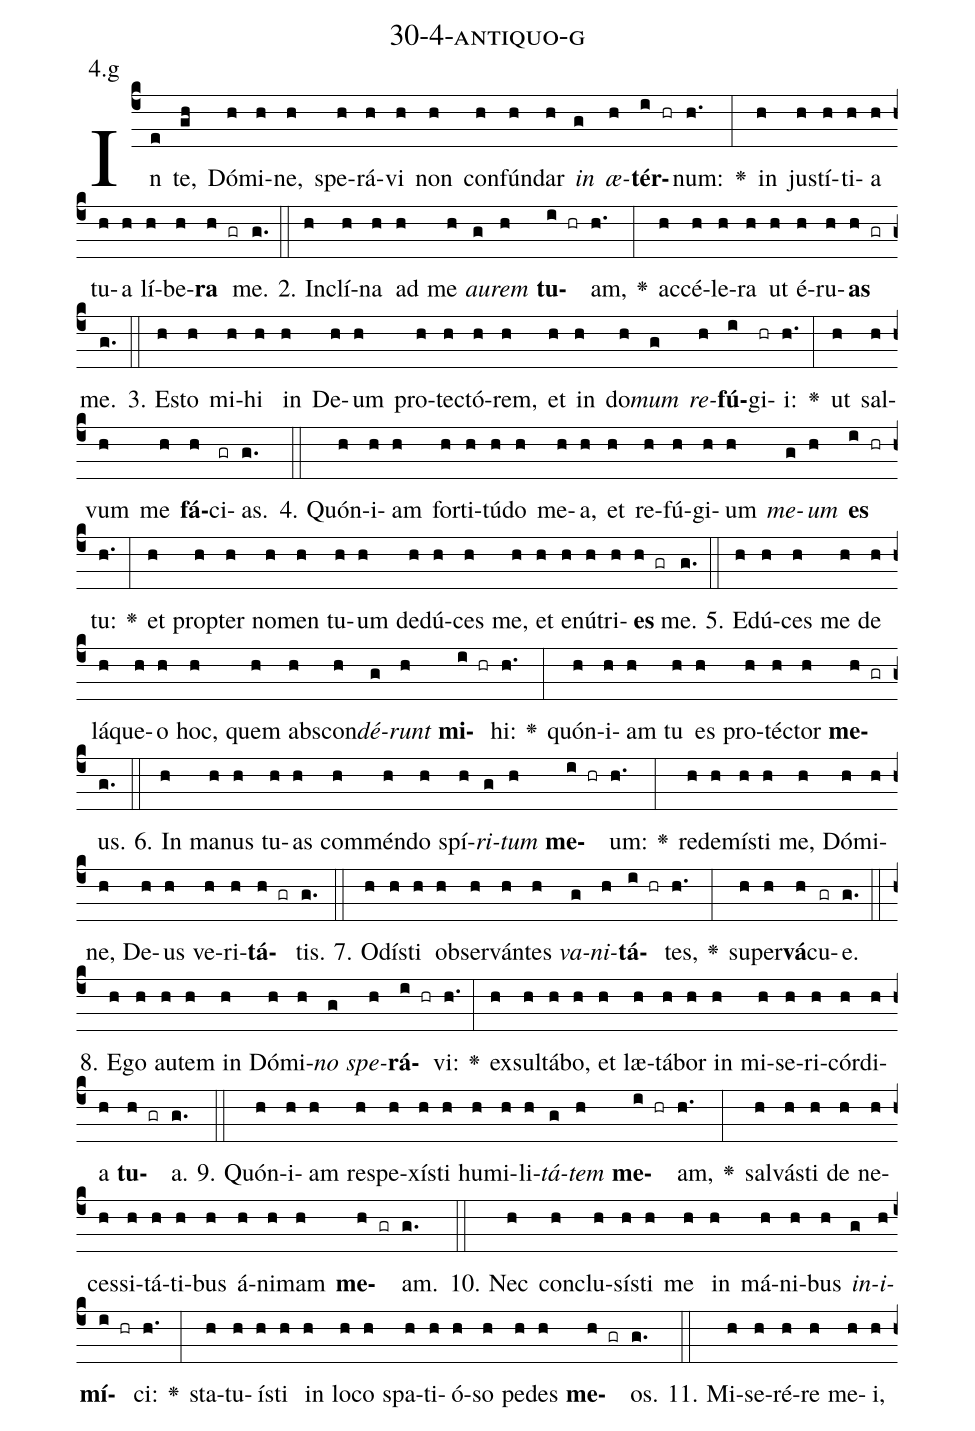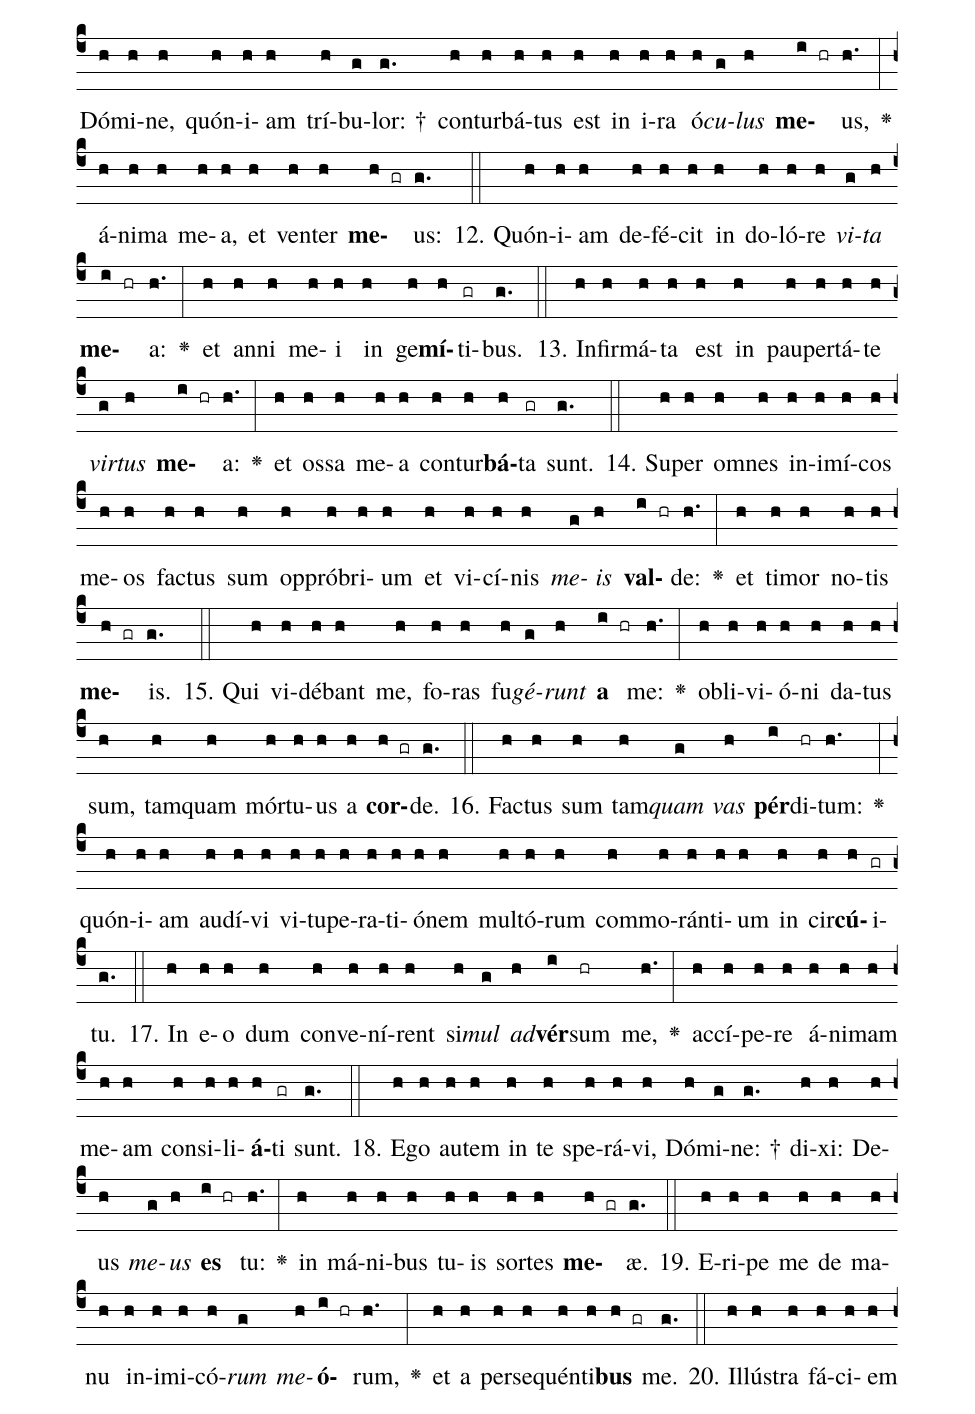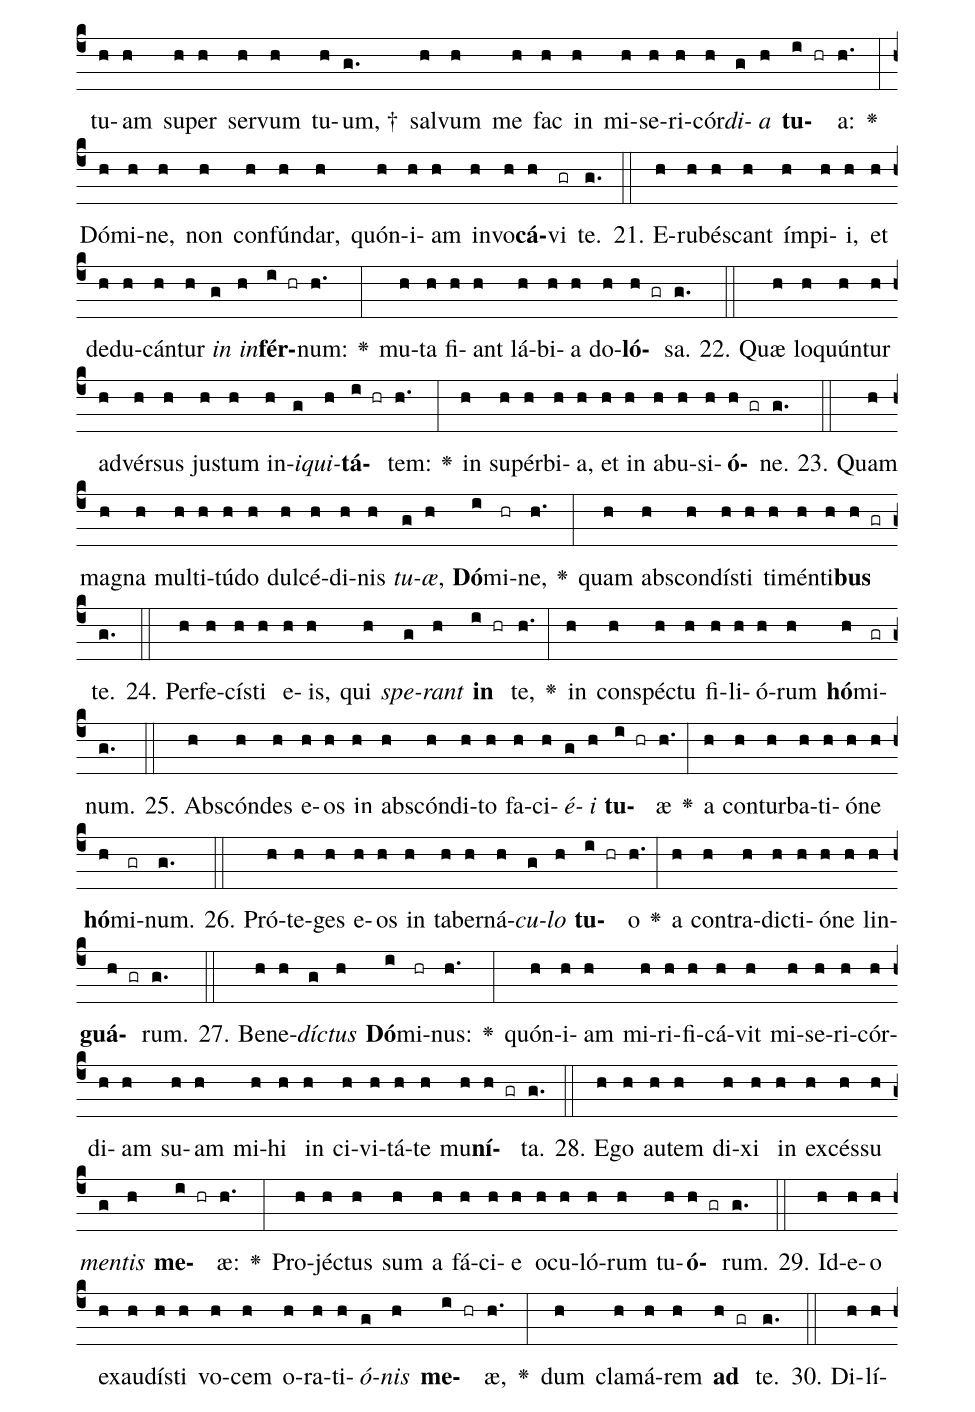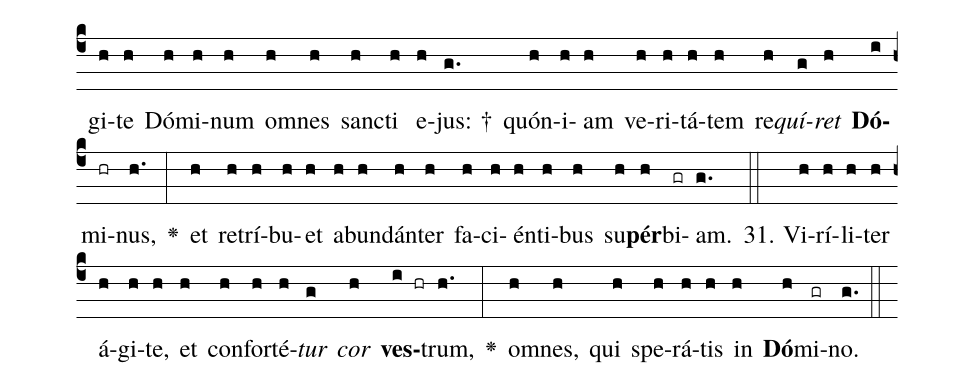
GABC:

name: 30-4-antiquo-g;
annotation: 4.g;
%%
(c4)In(e) te,(gh) Dó(h)mi(h)ne,(h) spe(h)rá(h)vi(h) non(h) con(h)fún(h)dar(h) <i>in</i>(g) <i>æ</i>(h)<b>tér</b>(i hr)num:(h.) <v>\greheightstar</v>(:) in(h) jus(h)tí(h)ti(h)a(h) tu(h)a(h) lí(h)be(h)<b>ra</b>(h gr) me.(g.) (::)
2. In(h)clí(h)na(h) ad(h) me(h) <i>au</i>(g)<i>rem</i>(h) <b>tu</b>(i hr)am,(h.) <v>\greheightstar</v>(:) ac(h)cé(h)le(h)ra(h) ut(h) é(h)ru(h)<b>as</b>(h gr) me.(g.) (::)
3. Es(h)to(h) mi(h)hi(h) in(h) De(h)um(h) pro(h)tec(h)tó(h)rem,(h) et(h) in(h) do(h)<i>mum</i>(g) <i>re</i>(h)<b>fú</b>(i)gi(hr)i:(h.) <v>\greheightstar</v>(:) ut(h) sal(h)vum(h) me(h) <b>fá</b>(h)ci(gr)as.(g.) (::)
4. Quón(h)i(h)am(h) for(h)ti(h)tú(h)do(h) me(h)a,(h) et(h) re(h)fú(h)gi(h)um(h) <i>me</i>(g)<i>um</i>(h) <b>es</b>(i hr) tu:(h.) <v>\greheightstar</v>(:) et(h) prop(h)ter(h) no(h)men(h) tu(h)um(h) de(h)dú(h)ces(h) me,(h) et(h) e(h)nú(h)tri(h)<b>es</b>(h gr) me.(g.) (::)
5. E(h)dú(h)ces(h) me(h) de(h) lá(h)que(h)o(h) hoc,(h) quem(h) abs(h)con(h)<i>dé</i>(g)<i>runt</i>(h) <b>mi</b>(i hr)hi:(h.) <v>\greheightstar</v>(:) quón(h)i(h)am(h) tu(h) es(h) pro(h)téc(h)tor(h) <b>me</b>(h gr)us.(g.) (::)
6. In(h) ma(h)nus(h) tu(h)as(h) com(h)mén(h)do(h) spí(h)<i>ri</i>(g)<i>tum</i>(h) <b>me</b>(i hr)um:(h.) <v>\greheightstar</v>(:) red(h)e(h)mís(h)ti(h) me,(h) Dó(h)mi(h)ne,(h) De(h)us(h) ve(h)ri(h)<b>tá</b>(h gr)tis.(g.) (::)
7. O(h)dís(h)ti(h) ob(h)ser(h)ván(h)tes(h) <i>va</i>(g)<i>ni</i>(h)<b>tá</b>(i hr)tes,(h.) <v>\greheightstar</v>(:) su(h)per(h)<b>vá</b>(h)cu(gr)e.(g.) (::)
8. E(h)go(h) au(h)tem(h) in(h) Dó(h)mi(h)<i>no</i>(g) <i>spe</i>(h)<b>rá</b>(i hr)vi:(h.) <v>\greheightstar</v>(:) ex(h)sul(h)tá(h)bo,(h) et(h) læ(h)tá(h)bor(h) in(h) mi(h)se(h)ri(h)cór(h)di(h)a(h) <b>tu</b>(h gr)a.(g.) (::)
9. Quón(h)i(h)am(h) re(h)spe(h)xís(h)ti(h) hu(h)mi(h)li(h)<i>tá</i>(g)<i>tem</i>(h) <b>me</b>(i hr)am,(h.) <v>\greheightstar</v>(:) sal(h)vás(h)ti(h) de(h) ne(h)ces(h)si(h)tá(h)ti(h)bus(h) á(h)ni(h)mam(h) <b>me</b>(h gr)am.(g.) (::)
10. Nec(h) con(h)clu(h)sís(h)ti(h) me(h) in(h) má(h)ni(h)bus(h) <i>in</i>(g)<i>i</i>(h)<b>mí</b>(i hr)ci:(h.) <v>\greheightstar</v>(:) sta(h)tu(h)ís(h)ti(h) in(h) lo(h)co(h) spa(h)ti(h)ó(h)so(h) pe(h)des(h) <b>me</b>(h gr)os.(g.) (::)
11. Mi(h)se(h)ré(h)re(h) me(h)i,(h) Dó(h)mi(h)ne,(h) quón(h)i(h)am(h) trí(h)bu(g)lor: †(g.) con(h)tur(h)bá(h)tus(h) est(h) in(h) i(h)ra(h) ó(h)<i>cu</i>(g)<i>lus</i>(h) <b>me</b>(i hr)us,(h.) <v>\greheightstar</v>(:) á(h)ni(h)ma(h) me(h)a,(h) et(h) ven(h)ter(h) <b>me</b>(h gr)us:(g.) (::)
12. Quón(h)i(h)am(h) de(h)fé(h)cit(h) in(h) do(h)ló(h)re(h) <i>vi</i>(g)<i>ta</i>(h) <b>me</b>(i hr)a:(h.) <v>\greheightstar</v>(:) et(h) an(h)ni(h) me(h)i(h) in(h) ge(h)<b>mí</b>(h)ti(gr)bus.(g.) (::)
13. In(h)fir(h)má(h)ta(h) est(h) in(h) pau(h)per(h)tá(h)te(h) <i>vir</i>(g)<i>tus</i>(h) <b>me</b>(i hr)a:(h.) <v>\greheightstar</v>(:) et(h) os(h)sa(h) me(h)a(h) con(h)tur(h)<b>bá</b>(h)ta(gr) sunt.(g.) (::)
14. Su(h)per(h) om(h)nes(h) in(h)i(h)mí(h)cos(h) me(h)os(h) fac(h)tus(h) sum(h) op(h)pró(h)bri(h)um(h) et(h) vi(h)cí(h)nis(h) <i>me</i>(g)<i>is</i>(h) <b>val</b>(i hr)de:(h.) <v>\greheightstar</v>(:) et(h) ti(h)mor(h) no(h)tis(h) <b>me</b>(h gr)is.(g.) (::)
15. Qui(h) vi(h)dé(h)bant(h) me,(h) fo(h)ras(h) fu(h)<i>gé</i>(g)<i>runt</i>(h) <b>a</b>(i hr) me:(h.) <v>\greheightstar</v>(:) ob(h)li(h)vi(h)ó(h)ni(h) da(h)tus(h) sum,(h) tam(h)quam(h) mór(h)tu(h)us(h) a(h) <b>cor</b>(h gr)de.(g.) (::)
16. Fac(h)tus(h) sum(h) tam(h)<i>quam</i>(g) <i>vas</i>(h) <b>pér</b>(i)di(hr)tum:(h.) <v>\greheightstar</v>(:) quón(h)i(h)am(h) au(h)dí(h)vi(h) vi(h)tu(h)pe(h)ra(h)ti(h)ó(h)nem(h) mul(h)tó(h)rum(h) com(h)mo(h)rán(h)ti(h)um(h) in(h) cir(h)<b>cú</b>(h)i(gr)tu.(g.) (::)
17. In(h) e(h)o(h) dum(h) con(h)ve(h)ní(h)rent(h) si(h)<i>mul</i>(g) <i>ad</i>(h)<b>vér</b>(i)sum(hr) me,(h.) <v>\greheightstar</v>(:) ac(h)cí(h)pe(h)re(h) á(h)ni(h)mam(h) me(h)am(h) con(h)si(h)li(h)<b>á</b>(h)ti(gr) sunt.(g.) (::)
18. E(h)go(h) au(h)tem(h) in(h) te(h) spe(h)rá(h)vi,(h) Dó(h)mi(g)ne: †(g.) di(h)xi:(h) De(h)us(h) <i>me</i>(g)<i>us</i>(h) <b>es</b>(i hr) tu:(h.) <v>\greheightstar</v>(:) in(h) má(h)ni(h)bus(h) tu(h)is(h) sor(h)tes(h) <b>me</b>(h gr)æ.(g.) (::)
19. E(h)ri(h)pe(h) me(h) de(h) ma(h)nu(h) in(h)i(h)mi(h)có(h)<i>rum</i>(g) <i>me</i>(h)<b>ó</b>(i hr)rum,(h.) <v>\greheightstar</v>(:) et(h) a(h) per(h)se(h)quén(h)ti(h)<b>bus</b>(h gr) me.(g.) (::)
20. Il(h)lús(h)tra(h) fá(h)ci(h)em(h) tu(h)am(h) su(h)per(h) ser(h)vum(h) tu(h)um, †(g.) sal(h)vum(h) me(h) fac(h) in(h) mi(h)se(h)ri(h)cór(h)<i>di</i>(g)<i>a</i>(h) <b>tu</b>(i hr)a:(h.) <v>\greheightstar</v>(:) Dó(h)mi(h)ne,(h) non(h) con(h)fún(h)dar,(h) quón(h)i(h)am(h) in(h)vo(h)<b>cá</b>(h)vi(gr) te.(g.) (::)
21. E(h)ru(h)bés(h)cant(h) ím(h)pi(h)i,(h) et(h) de(h)du(h)cán(h)tur(h) <i>in</i>(g) <i>in</i>(h)<b>fér</b>(i hr)num:(h.) <v>\greheightstar</v>(:) mu(h)ta(h) fi(h)ant(h) lá(h)bi(h)a(h) do(h)<b>ló</b>(h gr)sa.(g.) (::)
22. Quæ(h) lo(h)quún(h)tur(h) ad(h)vér(h)sus(h) jus(h)tum(h) in(h)<i>i</i>(g)<i>qui</i>(h)<b>tá</b>(i hr)tem:(h.) <v>\greheightstar</v>(:) in(h) su(h)pér(h)bi(h)a,(h) et(h) in(h) ab(h)u(h)si(h)<b>ó</b>(h gr)ne.(g.) (::)
23. Quam(h) ma(h)gna(h) mul(h)ti(h)tú(h)do(h) dul(h)cé(h)di(h)nis(h) <i>tu</i>(g)<i>æ</i>,(h) <b>Dó</b>(i)mi(hr)ne,(h.) <v>\greheightstar</v>(:) quam(h) abs(h)con(h)dís(h)ti(h) ti(h)mén(h)ti(h)<b>bus</b>(h gr) te.(g.) (::)
24. Per(h)fe(h)cís(h)ti(h) e(h)is,(h) qui(h) <i>spe</i>(g)<i>rant</i>(h) <b>in</b>(i hr) te,(h.) <v>\greheightstar</v>(:) in(h) con(h)spéc(h)tu(h) fi(h)li(h)ó(h)rum(h) <b>hó</b>(h)mi(gr)num.(g.) (::)
25. Abs(h)cón(h)des(h) e(h)os(h) in(h) abs(h)cón(h)di(h)to(h) fa(h)ci(h)<i>é</i>(g)<i>i</i>(h) <b>tu</b>(i hr)æ(h.) <v>\greheightstar</v>(:) a(h) con(h)tur(h)ba(h)ti(h)ó(h)ne(h) <b>hó</b>(h)mi(gr)num.(g.) (::)
26. Pró(h)te(h)ges(h) e(h)os(h) in(h) ta(h)ber(h)ná(h)<i>cu</i>(g)<i>lo</i>(h) <b>tu</b>(i hr)o(h.) <v>\greheightstar</v>(:) a(h) con(h)tra(h)dic(h)ti(h)ó(h)ne(h) lin(h)<b>guá</b>(h gr)rum.(g.) (::)
27. Be(h)ne(h)<i>díc</i>(g)<i>tus</i>(h) <b>Dó</b>(i)mi(hr)nus:(h.) <v>\greheightstar</v>(:) quón(h)i(h)am(h) mi(h)ri(h)fi(h)cá(h)vit(h) mi(h)se(h)ri(h)cór(h)di(h)am(h) su(h)am(h) mi(h)hi(h) in(h) ci(h)vi(h)tá(h)te(h) mu(h)<b>ní</b>(h gr)ta.(g.) (::)
28. E(h)go(h) au(h)tem(h) di(h)xi(h) in(h) ex(h)cés(h)su(h) <i>men</i>(g)<i>tis</i>(h) <b>me</b>(i hr)æ:(h.) <v>\greheightstar</v>(:) Pro(h)jéc(h)tus(h) sum(h) a(h) fá(h)ci(h)e(h) o(h)cu(h)ló(h)rum(h) tu(h)<b>ó</b>(h gr)rum.(g.) (::)
29. Id(h)e(h)o(h) ex(h)au(h)dís(h)ti(h) vo(h)cem(h) o(h)ra(h)ti(h)<i>ó</i>(g)<i>nis</i>(h) <b>me</b>(i hr)æ,(h.) <v>\greheightstar</v>(:) dum(h) cla(h)má(h)rem(h) <b>ad</b>(h gr) te.(g.) (::)
30. Di(h)lí(h)gi(h)te(h) Dó(h)mi(h)num(h) om(h)nes(h) sanc(h)ti(h) e(h)jus: †(g.) quón(h)i(h)am(h) ve(h)ri(h)tá(h)tem(h) re(h)<i>quí</i>(g)<i>ret</i>(h) <b>Dó</b>(i)mi(hr)nus,(h.) <v>\greheightstar</v>(:) et(h) re(h)trí(h)bu(h)et(h) ab(h)un(h)dán(h)ter(h) fa(h)ci(h)én(h)ti(h)bus(h) su(h)<b>pér</b>(h)bi(gr)am.(g.) (::)
31. Vi(h)rí(h)li(h)ter(h) á(h)gi(h)te,(h) et(h) con(h)for(h)té(h)<i>tur</i>(g) <i>cor</i>(h) <b>ves</b>(i hr)trum,(h.) <v>\greheightstar</v>(:) om(h)nes,(h) qui(h) spe(h)rá(h)tis(h) in(h) <b>Dó</b>(h)mi(gr)no.(g.) (::)
